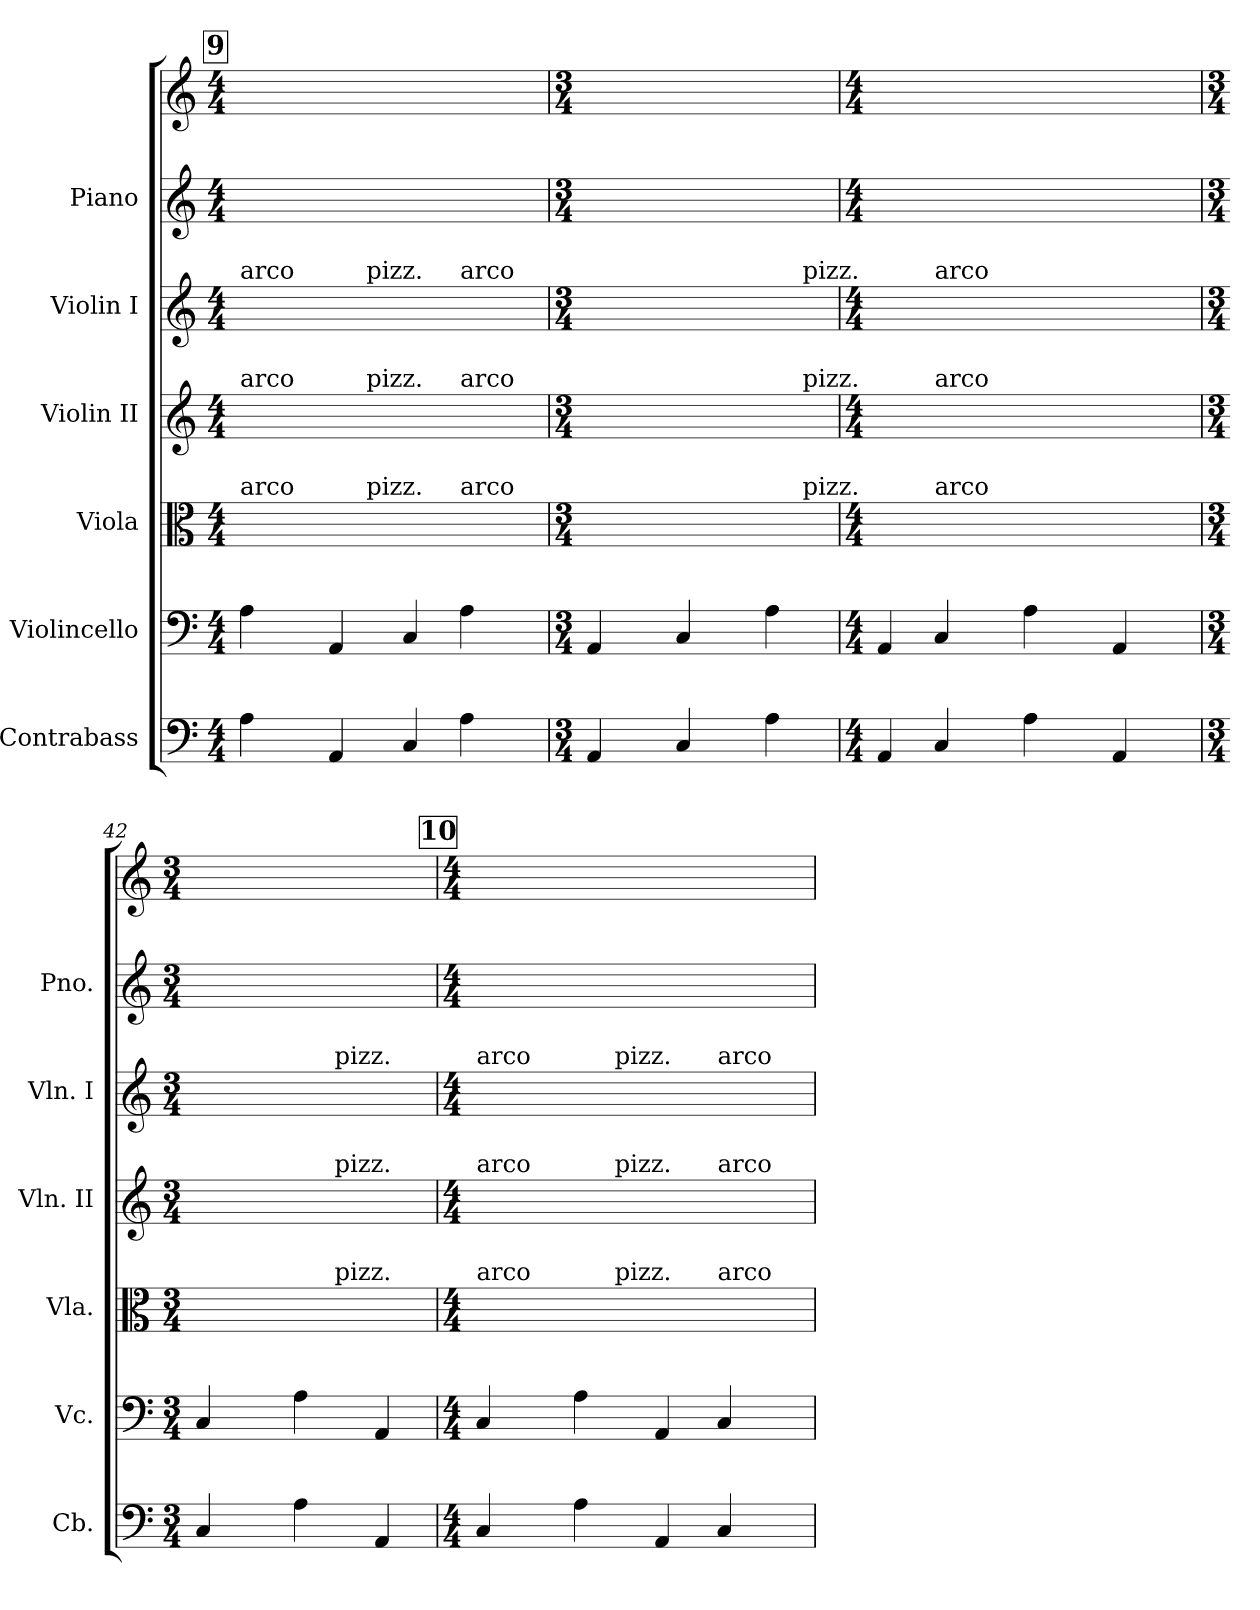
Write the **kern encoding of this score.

**kern	**kern	**kern	**kern	**kern	**kern	**kern
*part6	*part5	*part4	*part3	*part2	*part1	*part1
*staff7	*staff6	*staff5	*staff4	*staff3	*staff2	*staff1
*I"Contrabass	*I"Violincello	*I"Viola	*I"Violin II	*I"Violin I	*I"Piano	*
*I'Cb.	*I'Vc.	*I'Vla.	*I'Vln. II	*I'Vln. I	*I'Pno.	*
*clefF4	*clefF4	*clefC3	*clefG2	*clefG2	*clefG2	*clefG2
*ITrd7c12	*	*	*	*	*	*
*k[]	*k[]	*k[]	*k[]	*k[]	*k[]	*k[]
*C:	*C:	*C:	*C:	*C:	*C:	*C:
*M4/4	*M4/4	*M4/4	*M4/4	*M4/4	*M4/4	*M4/4
!!LO:REH:place=s1:t=9
=39	=39	=39	=39	=39	=39	=39
!	!	!	!	!LO:TX:a:t=arco	!	!
!	!	!	!LO:TX:a:t=arco	!	!	!
!	!	!LO:TX:a:t=arco	!	!	!	!
4AA	4A	12ryy	12ryy	12ryy	4.ryy	12ryy
.	.	12ryy	12ryy	12ryy	.	12ryy
.	.	12ryy	12ryy	12ryy	.	12ryy
4AAA	4AA	8ryy	8ryy	8ryy	.	8ryy
!	!	!	!	!LO:TX:a:t=pizz.	!	!
!	!	!	!LO:TX:a:t=pizz.	!	!	!
!	!	!LO:TX:a:t=pizz.	!	!	!	!
.	.	8ryy	8ryy	8ryy	8ryy	8ryy
4CC	4C	4ryy	4ryy	4ryy	4ryy	4ryy
!	!	!	!	!LO:TX:a:t=arco	!	!
!	!	!	!LO:TX:a:t=arco	!	!	!
!	!	!LO:TX:a:t=arco	!	!	!	!
4AA	4A	12ryy	12ryy	12ryy	4ryy	12ryy
.	.	12ryy	12ryy	12ryy	.	12ryy
.	.	12ryy	12ryy	12ryy	.	12ryy
=40	=40	=40	=40	=40	=40	=40
*M3/4	*M3/4	*M3/4	*M3/4	*M3/4	*M3/4	*M3/4
4AAA	4AA	12ryy	12ryy	12ryy	2ryy	12ryy
.	.	12ryy	12ryy	12ryy	.	12ryy
.	.	12ryy	12ryy	12ryy	.	12ryy
4CC	4C	12ryy	12ryy	12ryy	.	12ryy
.	.	12ryy	12ryy	12ryy	.	12ryy
.	.	12ryy	12ryy	12ryy	.	12ryy
4AA	4A	8ryy	8ryy	8ryy	8ryy	8ryy
!	!	!	!	!LO:TX:a:t=pizz.	!	!
!	!	!	!LO:TX:a:t=pizz.	!	!	!
!	!	!LO:TX:a:t=pizz.	!	!	!	!
.	.	8ryy	8ryy	8ryy	8ryy	8ryy
=41	=41	=41	=41	=41	=41	=41
*M4/4	*M4/4	*M4/4	*M4/4	*M4/4	*M4/4	*M4/4
4AAA	4AA	4ryy	4ryy	4ryy	1ryy	4ryy
!	!	!	!	!LO:TX:a:t=arco	!	!
!	!	!	!LO:TX:a:t=arco	!	!	!
!	!	!LO:TX:a:t=arco	!	!	!	!
4CC	4C	12ryy	12ryy	12ryy	.	12ryy
.	.	12ryy	12ryy	12ryy	.	12ryy
.	.	12ryy	12ryy	12ryy	.	12ryy
4AA	4A	12ryy	12ryy	12ryy	.	12ryy
.	.	12ryy	12ryy	12ryy	.	12ryy
.	.	12ryy	12ryy	12ryy	.	12ryy
4AAA	4AA	12ryy	12ryy	12ryy	.	12ryy
.	.	12ryy	12ryy	12ryy	.	12ryy
.	.	12ryy	12ryy	12ryy	.	12ryy
=42	=42	=42	=42	=42	=42	=42
*M3/4	*M3/4	*M3/4	*M3/4	*M3/4	*M3/4	*M3/4
4CC	4C	12ryy	12ryy	12ryy	4.ryy	12ryy
.	.	12ryy	12ryy	12ryy	.	12ryy
.	.	12ryy	12ryy	12ryy	.	12ryy
4AA	4A	8ryy	8ryy	8ryy	.	8ryy
!	!	!	!	!LO:TX:a:t=pizz.	!	!
!	!	!	!LO:TX:a:t=pizz.	!	!	!
!	!	!LO:TX:a:t=pizz.	!	!	!	!
.	.	8ryy	8ryy	8ryy	8ryy	8ryy
4AAA	4AA	4ryy	4ryy	4ryy	4ryy	4ryy
!!LO:REH:place=s1:t=10
=43	=43	=43	=43	=43	=43	=43
*M4/4	*M4/4	*M4/4	*M4/4	*M4/4	*M4/4	*M4/4
!	!	!	!	!LO:TX:a:t=arco	!	!
!	!	!	!LO:TX:a:t=arco	!	!	!
!	!	!LO:TX:a:t=arco	!	!	!	!
4CC	4C	12ryy	12ryy	12ryy	4.ryy	12ryy
.	.	12ryy	12ryy	12ryy	.	12ryy
.	.	12ryy	12ryy	12ryy	.	12ryy
4AA	4A	8ryy	8ryy	8ryy	.	8ryy
!	!	!	!	!LO:TX:a:t=pizz.	!	!
!	!	!	!LO:TX:a:t=pizz.	!	!	!
!	!	!LO:TX:a:t=pizz.	!	!	!	!
.	.	8ryy	8ryy	8ryy	8ryy	8ryy
4AAA	4AA	4ryy	4ryy	4ryy	4ryy	4ryy
!	!	!	!	!LO:TX:a:t=arco	!	!
!	!	!	!LO:TX:a:t=arco	!	!	!
!	!	!LO:TX:a:t=arco	!	!	!	!
4CC	4C	12ryy	12ryy	12ryy	4ryy	12ryy
.	.	12ryy	12ryy	12ryy	.	12ryy
.	.	12ryy	12ryy	12ryy	.	12ryy
=	=	=	=	=	=	=
*-	*-	*-	*-	*-	*-	*-
